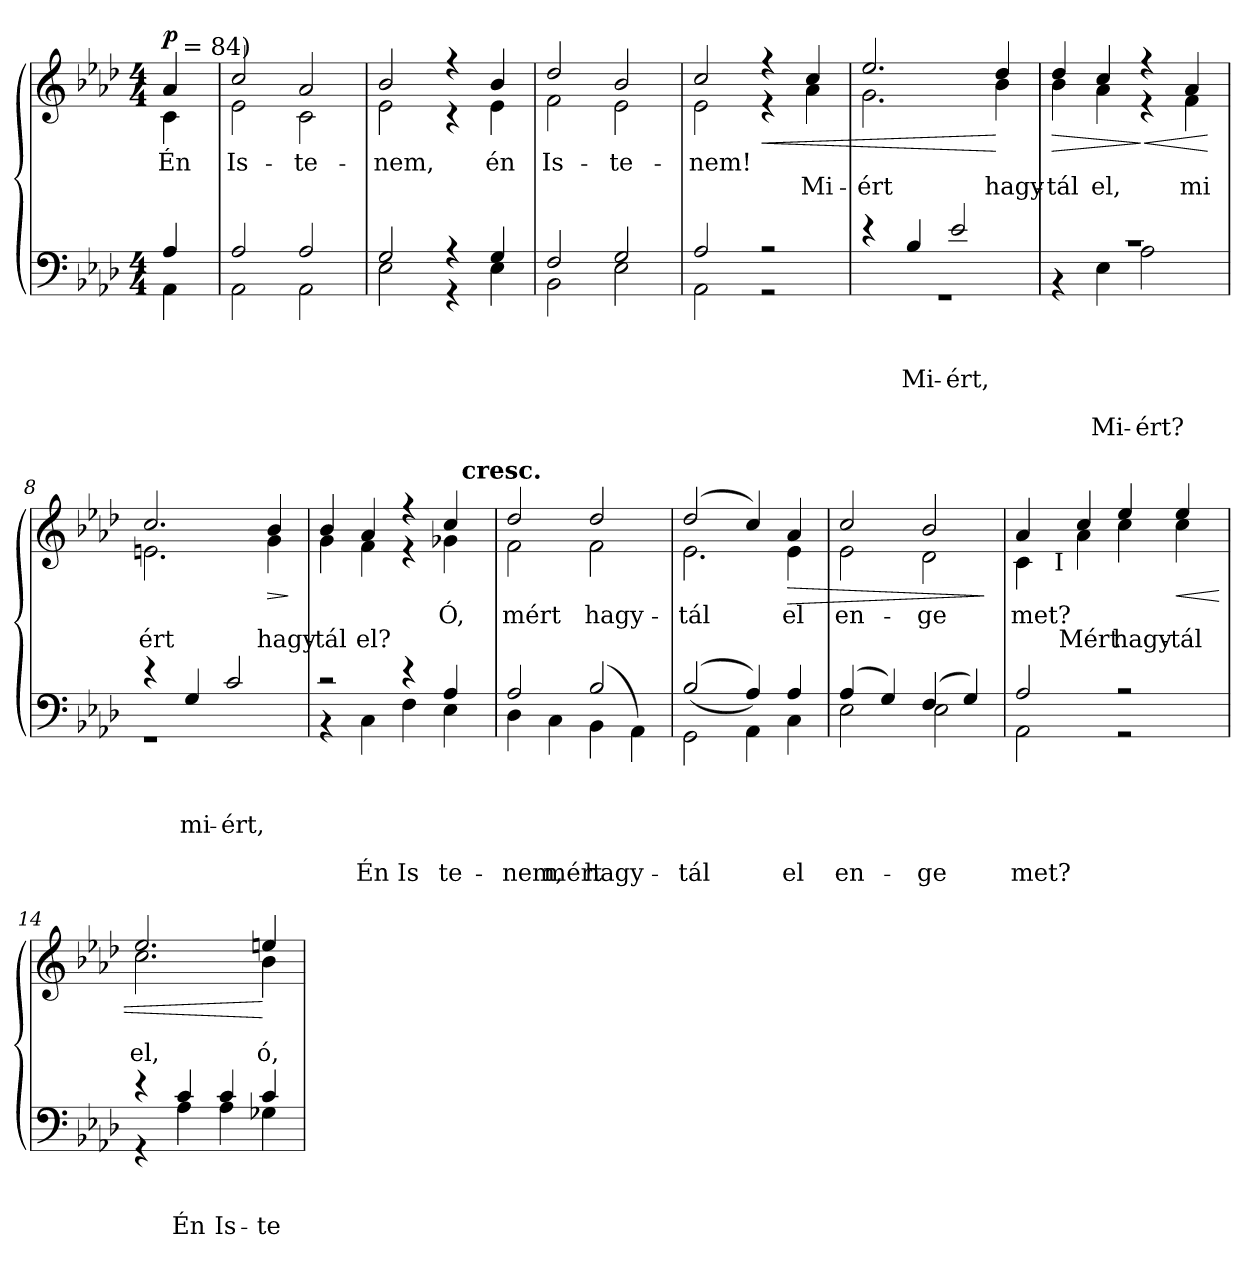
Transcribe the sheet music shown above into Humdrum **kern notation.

**kern	**text	**text	**text	**text	**text	**kern	**text	**text	**dynam
*part2	*part2	*part2	*part2	*part2	*part2	*part1	*part1	*part1	*part1
*staff2	*staff2	*staff2	*staff2	*staff2	*staff2	*staff1	*staff1	*staff1	*staff1
*clefF4	*	*	*	*	*	*clefG2	*	*	*
*k[b-e-a-d-]	*	*	*	*	*	*k[b-e-a-d-]	*	*	*
*A-:	*	*	*	*	*	*A-:	*	*	*
*M4/4	*	*	*	*	*	*M4/4	*	*	*
=1	=1	=1	=1	=1	=1	=1	=1	=1	=1
*^	*	*	*	*	*	*	*	*	*
!	!	!	!	!	!	!	!LO:TX:a:B:t=Con dolore	!	!	!
!	!	!	!	!	!	!	!LO:TX:a:t=(	!	!	!
!	!	!	!	!	!	!	!	!LO:LY:b	!	!LO:DY:b
*	*	*	*	*	*	*	*^	*	*	*
*	*	*	*	*	*	*	*	*^	*	*	*
4A-/	4AA-\	.	.	.	.	.	4a-/	4c\	16ryy	Én	.	p
!	!	!	!	!	!	!	!	!	!LO:TX:a:t== 84)	!	!	!
.	.	.	.	.	.	.	.	.	8.ryy	.	.	.
*	*	*	*	*	*	*	*v	*v	*v	*	*	*
=2	=2	=2	=2	=2	=2	=2	=2	=2	=2	=2
*	*	*	*	*	*	*	*^	*	*	*
*	*	*	*	*	*	*	*	*^	*	*	*
!	!	!	!	!	!	!	!	!	!	!LO:LY:b	!	!
*	*	*	*	*	*	*	*	*v	*v	*	*	*
2A-/	2AA-\	.	.	.	.	.	2cc/	2e-\	Is-	.	.
!	!	!	!	!	!	!	!	!	!LO:LY:b	!	!
2A-/	2AA-\	.	.	.	.	.	2a-/	2c\	-te-	.	.
=3	=3	=3	=3	=3	=3	=3	=3	=3	=3	=3	=3
!	!	!	!	!	!	!	!	!	!LO:LY:b	!	!
2G/	2E-\	.	.	.	.	.	2b-/	2e-\	-nem,	.	.
4r	4r	.	.	.	.	.	4r	4r	.	.	.
!	!	!	!	!	!	!	!	!	!LO:LY:b	!	!
4G/	4E-\	.	.	.	.	.	4b-/	4e-\	én	.	.
=4	=4	=4	=4	=4	=4	=4	=4	=4	=4	=4	=4
!	!	!	!	!	!	!	!	!	!LO:LY:b	!	!
2F/	2BB-\	.	.	.	.	.	2dd-/	2f\	Is-	.	.
!	!	!	!	!	!	!	!	!	!LO:LY:b	!	!
2G/	2E-\	.	.	.	.	.	2b-/	2e-\	-te-	.	.
=5	=5	=5	=5	=5	=5	=5	=5	=5	=5	=5	=5
!	!	!	!	!	!	!	!	!	!LO:LY:b	!	!
2A-/	2AA-\	.	.	.	.	.	2cc/	2e-\	-nem!	.	.
!	!	!	!	!	!	!	!	!	!	!	!LO:HP:b
2r	2r	.	.	.	.	.	4r	4r	.	.	<
!	!	!	!	!	!	!	!	!	!	!LO:LY:b	!
.	.	.	.	.	.	.	4cc/	4a-\	.	Mi-	.
=6	=6	=6	=6	=6	=6	=6	=6	=6	=6	=6	=6
!	!	!	!	!	!	!	!	!	!	!LO:LY:b	!
4rd	1rGG	.	.	.	.	.	2.ee-/	2.g\	.	-ért	.
!	!	!	!	!LO:LY:a	!	!	!	!	!	!	!
4B-/	.	.	.	Mi-	.	.	.	.	.	.	.
!	!	!	!	!LO:LY:a	!	!	!	!	!	!	!
2e-/	.	.	.	-ért,	.	.	.	.	.	.	.
!	!	!	!	!	!	!	!	!	!	!LO:LY:b	!
.	.	.	.	.	.	.	4dd-/	4b-\	.	hagy-	[
=7	=7	=7	=7	=7	=7	=7	=7	=7	=7	=7	=7
!	!	!	!	!	!	!	!	!	!	!LO:LY:b	!LO:HP:b
1rc	4rAA	.	.	.	.	.	4dd-/	4b-\	.	-tál	>
!	!	!	!	!	!	!LO:LY:b	!	!	!	!	!
!	!	!	!	!	!	!	!	!	!	!LO:LY:b	!
.	4E-\	.	.	.	.	Mi-	4cc/	4a-\	.	el,	.
!	!	!	!	!	!	!LO:LY:b	!	!	!	!	!LO:HP:n=1:b
.	2A-\	.	.	.	.	-ért?	4r	4r	.	.	] <
!	!	!	!	!	!	!	!	!	!	!LO:LY:b	!
.	.	.	.	.	.	.	4a-/	4f\	.	mi­	.
*v	*v	*	*	*	*	*	*	*	*	*	*
*	*	*	*	*	*	*v	*v	*	*	*
.	.	.	.	.	.	.	.	.	[
!!LO:LB:g=z
=8	=8	=8	=8	=8	=8	=8	=8	=8	=8
*^	*	*	*	*	*	*	*	*	*
!	!	!	!	!	!	!	!	!	!LO:LY:b	!
*	*	*	*	*	*	*	*^	*	*	*
4rd	1rGG	.	.	.	.	.	2.cc/	2.en\	.	ért	.
!	!	!	!	!LO:LY:a	!	!	!	!	!	!	!
4G/	.	.	.	mi-	.	.	.	.	.	.	.
!	!	!	!	!LO:LY:a	!	!	!	!	!	!	!
2c/	.	.	.	-ért,	.	.	.	.	.	.	.
!	!	!	!	!	!	!	!	!	!	!LO:LY:b	!LO:HP:b
.	.	.	.	.	.	.	4b-/	4g\	.	hagy-	>
*v	*v	*	*	*	*	*	*	*	*	*	*
*	*	*	*	*	*	*v	*v	*	*	*
.	.	.	.	.	.	.	.	.	]
=9	=9	=9	=9	=9	=9	=9	=9	=9	=9
*^	*	*	*	*	*	*	*	*	*
!	!	!	!	!	!	!	!	!	!LO:LY:b	!
*	*	*	*	*	*	*	*^	*	*	*
*	*	*	*	*	*	*	*	*^	*	*	*
2rc	4rBB	.	.	.	.	.	4b-/	4g\	2ryy	.	-tál	.
!	!	!	!	!	!	!LO:LY:b	!	!	!	!	!	!
!	!	!	!	!	!	!	!	!	!	!	!LO:LY:b	!
.	4C\	.	.	.	.	Én	4a-/	4f\	.	.	el?	.
!	!	!	!	!	!	!LO:LY:b	!	!	!	!	!	!
4rd	4F\	.	.	.	.	Is-	4r	4r	4ryy	.	.	.
!	!	!	!	!	!	!LO:LY:b	!	!	!	!	!	!
!	!	!	!	!	!	!	!	!	!	!LO:LY:b	!	!
4A-/	4E-\	.	.	.	.	-te-	4cc/	4g-X\	16ryy	Ó,	.	.
!	!	!	!	!	!	!	!	!	!LO:TX:a:B:t=cresc.	!	!	!
.	.	.	.	.	.	.	.	.	8.ryy	.	.	.
*	*	*	*	*	*	*	*v	*v	*v	*	*	*
=10	=10	=10	=10	=10	=10	=10	=10	=10	=10	=10
*	*	*	*	*	*	*	*^	*	*	*
*	*	*	*	*	*	*	*	*^	*	*	*
!	!	!	!	!	!	!LO:LY:b	!	!	!	!	!	!
*	*	*	*	*	*	*	*v	*v	*v	*	*	*
*	*	*	*	*	*	*	*^	*	*	*
*	*	*	*	*	*	*	*	*^	*	*	*
!	!	!	!	!	!	!	!	!	!	!LO:LY:b	!	!
*	*	*	*	*	*	*	*	*v	*v	*	*	*
2A-/	4D-\	.	.	.	.	-nem,	2dd-/	2f\	mért	.	.
!	!	!	!	!	!	!LO:LY:b	!	!	!	!	!
.	4C\	.	.	.	.	mért	.	.	.	.	.
!	!	!	!	!	!	!LO:LY:b	!	!	!	!	!
!	!	!	!	!	!	!	!	!	!LO:LY:b	!	!
(<2B-/	4BB-\	.	.	.	.	hagy-	2dd-/	2f\	hagy-	.	.
.	4AA-\)	.	.	.	.	.	.	.	.	.	.
=11	=11	=11	=11	=11	=11	=11	=11	=11	=11	=11	=11
!	!	!	!	!	!	!LO:LY:b	!	!	!	!	!
!	!	!	!	!	!	!	!	!	!LO:LY:b	!	!
(<(>2B-/	2GG\	.	.	.	.	-tál	(>2dd-/	2.e-\	-tál	.	.
4A-/))	4AA-\	.	.	.	.	.	4cc/)	.	.	.	.
!	!	!	!	!	!	!LO:LY:b	!	!	!	!	!
!	!	!	!	!	!	!	!	!	!LO:LY:b	!	!LO:HP:b
4A-/	4C\	.	.	.	.	el	4a-/	4e-\	el	.	>
=12	=12	=12	=12	=12	=12	=12	=12	=12	=12	=12	=12
!	!	!	!	!	!	!LO:LY:b	!	!	!	!	!
!	!	!	!	!	!	!	!	!	!LO:LY:b	!	!
(>4A-/	2E-\	.	.	.	.	en-	2cc/	2e-\	en-	.	.
4G/)	.	.	.	.	.	.	.	.	.	.	.
!	!	!	!	!	!	!LO:LY:b	!	!	!	!	!
!	!	!	!	!	!	!	!	!	!LO:LY:b	!	!
(>4F/	2E-\	.	.	.	.	-ge­	2b-/	2d-\	-ge­	.	.
4G/)	.	.	.	.	.	.	.	.	.	.	.
*v	*v	*	*	*	*	*	*	*	*	*	*
*	*	*	*	*	*	*v	*v	*	*	*
.	.	.	.	.	.	.	.	.	]
!!LO:LB:g=z
=13	=13	=13	=13	=13	=13	=13	=13	=13	=13
*^	*	*	*	*	*	*	*	*	*
!	!	!	!	!	!	!LO:LY:b	!	!	!	!
!	!	!	!	!	!	!	!	!LO:LY:b	!	!
*	*	*	*	*	*	*	*^	*	*	*
*	*	*	*	*	*	*	*	*^	*	*	*
2A-/	2AA-\	.	.	.	.	met?	4a-/	4c\	8ryy	met?	.	.
.	.	.	.	.	.	.	.	.	32ryy	.	.	.
!	!	!	!	!	!	!	!	!	!LO:TX:b:t=I	!	!	!
.	.	.	.	.	.	.	.	.	2ryy	.	.	.
!	!	!	!	!	!	!	!	!	!	!	!LO:LY:b	!
.	.	.	.	.	.	.	4cc/	4a-\	.	.	Mért	.
!	!	!	!	!	!	!	!	!	!	!	!LO:LY:b	!
2r	2r	.	.	.	.	.	4ee-/	4cc\	.	.	hagy-	.
.	.	.	.	.	.	.	.	.	4ryy	.	.	.
!	!	!	!	!	!	!	!	!	!	!	!LO:LY:b	!LO:HP:b
.	.	.	.	.	.	.	4ee-/	4cc\	.	.	-tál	<
.	.	.	.	.	.	.	.	.	16.ryy	.	.	.
*	*	*	*	*	*	*	*v	*v	*v	*	*	*
=14	=14	=14	=14	=14	=14	=14	=14	=14	=14	=14
*	*	*	*	*	*	*	*^	*	*	*
*	*	*	*	*	*	*	*	*^	*	*	*
!	!	!	!	!	!	!	!	!	!	!	!LO:LY:b	!
*	*	*	*	*	*	*	*	*v	*v	*	*	*
4r	4r	.	.	.	.	.	2.ee-/	2.cc\	.	el,	.
!	!	!	!	!LO:LY:a	!	!	!	!	!	!	!
4c/	4A-\	.	.	Én	.	.	.	.	.	.	.
!	!	!	!	!LO:LY:a	!	!	!	!	!	!	!
4c/	4A-\	.	.	Is-	.	.	.	.	.	.	.
!	!	!	!	!LO:LY:a	!	!	!	!	!	!	!
!	!	!	!	!	!	!	!	!	!	!LO:LY:b	!
4c/	4G-X\	.	.	-te-	.	.	4een/	4b-\	.	ó,	[
*v	*v	*	*	*	*	*	*	*	*	*	*
*	*	*	*	*	*	*v	*v	*	*	*
=	=	=	=	=	=	=	=	=	=
*-	*-	*-	*-	*-	*-	*-	*-	*-	*-
